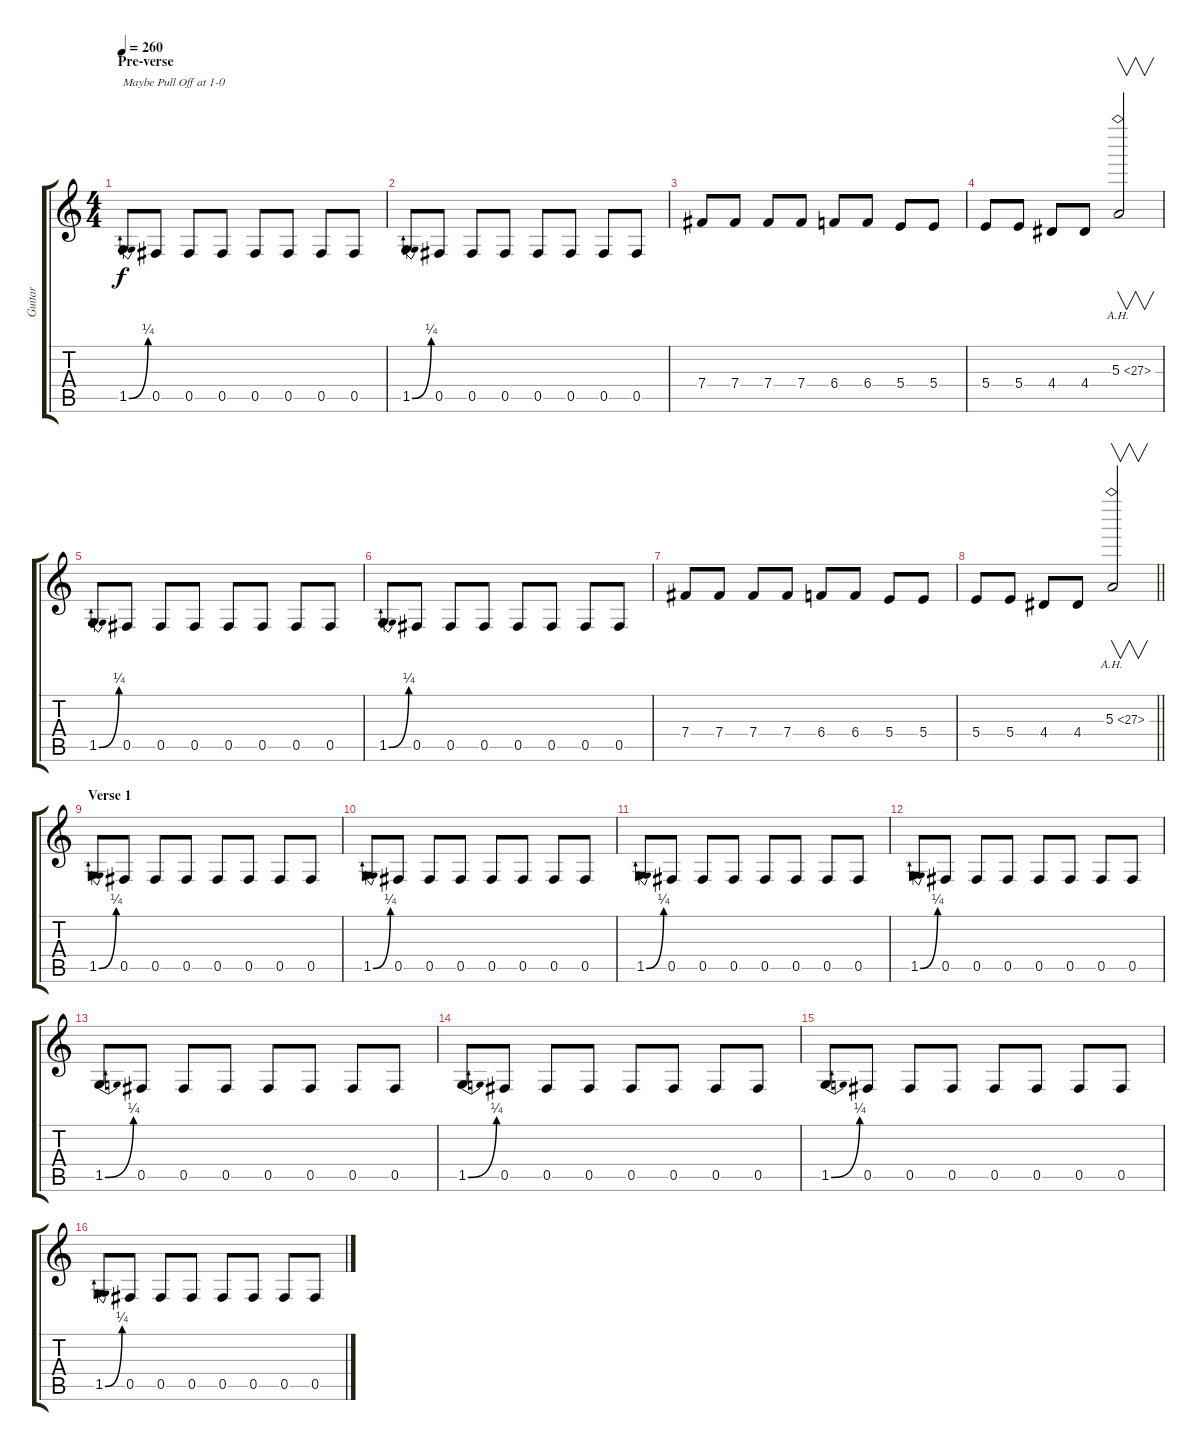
\track ("Guitar" "Guitar") {instrument distortionguitar}
\staff {score tabs}
\tuning (Db4 Ab3 E3 B2 Gb2 Db2) {hide}
\ts (4 4)
\section ("" "Pre-verse")
\tempo 260
\clef g2
\ks c
1.5{be (bend 0 0 60 1)}.8{txt "Maybe Pull Off at 1-0" dy f} 0.5.8 0.5.8 0.5.8 0.5.8 0.5.8 0.5.8 0.5.8 |
1.5{be (bend 0 0 60 1)}.8 0.5.8 0.5.8 0.5.8 0.5.8 0.5.8 0.5.8 0.5.8 |
7.4.8 7.4.8 7.4.8 7.4.8 6.4.8 6.4.8 5.4.8 5.4.8 |
5.4.8 5.4.8 4.4.8 4.4.8 5.3{ah 22}.2{v} |
1.5{be (bend 0 0 60 1)}.8 0.5.8 0.5.8 0.5.8 0.5.8 0.5.8 0.5.8 0.5.8 |
1.5{be (bend 0 0 60 1)}.8 0.5.8 0.5.8 0.5.8 0.5.8 0.5.8 0.5.8 0.5.8 |
7.4.8 7.4.8 7.4.8 7.4.8 6.4.8 6.4.8 5.4.8 5.4.8 |
\barLineRight lightlight
5.4.8 5.4.8 4.4.8 4.4.8 5.3{ah 22}.2{v} |
\section ("" "Verse 1")
1.5{be (bend 0 0 60 1)}.8 0.5.8 0.5.8 0.5.8 0.5.8 0.5.8 0.5.8 0.5.8 |
1.5{be (bend 0 0 60 1)}.8 0.5.8 0.5.8 0.5.8 0.5.8 0.5.8 0.5.8 0.5.8 |
1.5{be (bend 0 0 60 1)}.8 0.5.8 0.5.8 0.5.8 0.5.8 0.5.8 0.5.8 0.5.8 |
1.5{be (bend 0 0 60 1)}.8 0.5.8 0.5.8 0.5.8 0.5.8 0.5.8 0.5.8 0.5.8 |
1.5{be (bend 0 0 60 1)}.8 0.5.8 0.5.8 0.5.8 0.5.8 0.5.8 0.5.8 0.5.8 |
1.5{be (bend 0 0 60 1)}.8 0.5.8 0.5.8 0.5.8 0.5.8 0.5.8 0.5.8 0.5.8 |
1.5{be (bend 0 0 60 1)}.8 0.5.8 0.5.8 0.5.8 0.5.8 0.5.8 0.5.8 0.5.8 |
1.5{be (bend 0 0 60 1)}.8 0.5.8 0.5.8 0.5.8 0.5.8 0.5.8 0.5.8 0.5.8
